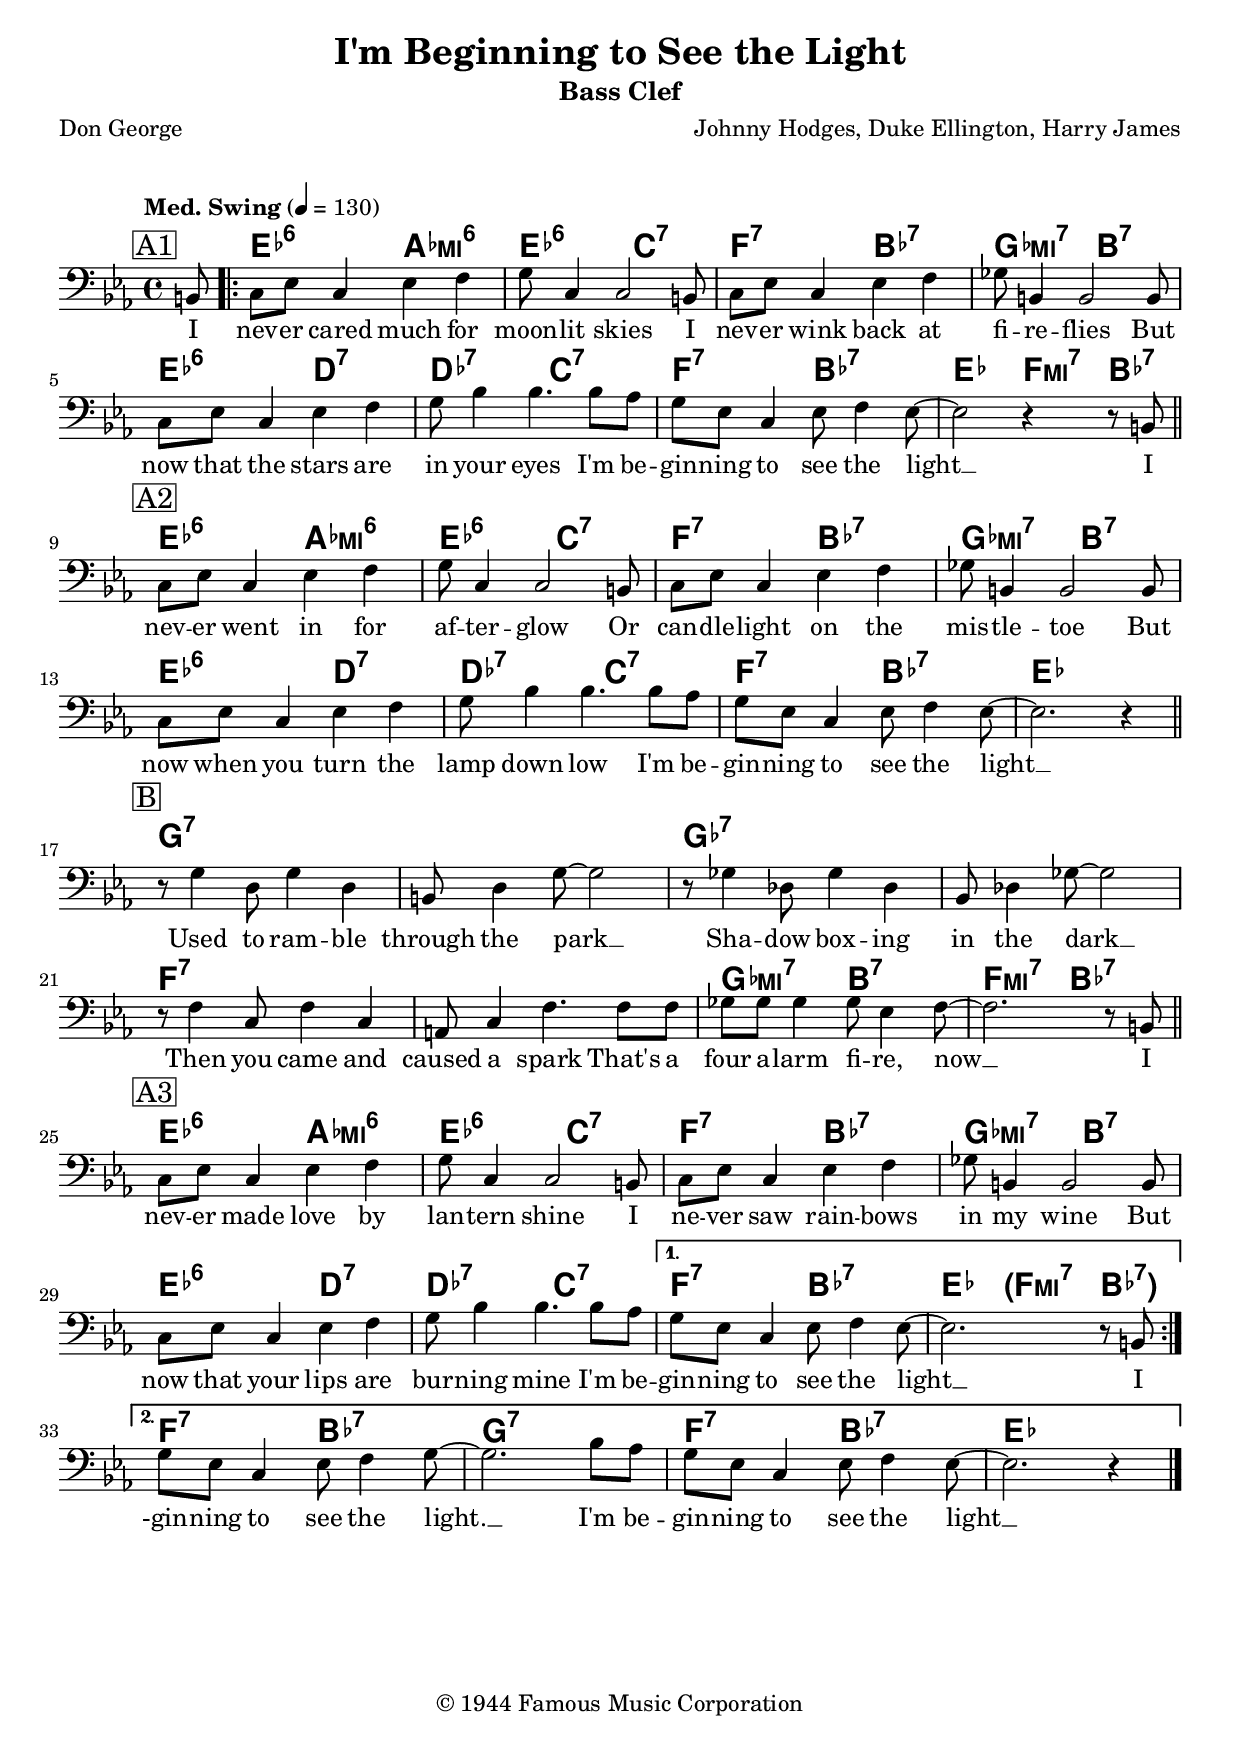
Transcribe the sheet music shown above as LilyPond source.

\version "2.24.0"

\include "english.ly"

instrument = "Bass Clef"
whatKey = ef,
whatClef = "bass"

%% -*- Mode: LilyPond -*-

\include "lead-sheets.ily"

\header {
  title = "I'm Beginning to See the Light"
  subtitle = \instrument
  poet = "Don George"
  composer = "Johnny Hodges, Duke Ellington, Harry James"
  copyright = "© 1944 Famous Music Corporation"
}

refrainLyricsPre = \lyricmode {
  I
}

refrainLyricsAOne = \lyricmode {
  nev -- er cared much for moon -- lit skies
  I nev -- er wink back at fi -- re -- flies
  But now that the stars are in your eyes
  I'm be -- gin -- ning to see the light __
  I
}

refrainLyricsATwo = \lyricmode {
  nev -- er went in for af -- ter -- glow
  Or can -- dle -- light on the mis -- tle -- toe
  But now when you turn the lamp down low
  I'm be -- gin -- ning to see the light __
}

refrainLyricsBridge = \lyricmode {
  Used to ram -- ble through the park __
  Sha -- dow box -- ing in the dark __
  Then you came and caused a spark
  That's a four a -- larm fi -- re, now __
  I
}

refrainLyricsAThree = \lyricmode {
  nev -- er made love by lan -- tern shine
  I ne -- ver saw rain -- bows in my wine
  But now that your lips are bur -- ning mine
  I'm be -- gin -- ning to see the light __
  I
}

refrainLyricsCoda = \lyricmode {
  -gin -- ning to see the light. __
  I'm be -- gin -- ning to see the light __
}

refrainChords = \chordmode {
  s8

  g2:6 c2:m6 g2:6 e2:7 a2:7 d2:7 bf2:m7 ef2:7
  g2:6 fs2:7 f2:7 e2:7 a2:7 d2:7
  
  g2 a4:m7 d4:7
  
  g2:6 c2:m6 g2:6 e2:7 a2:7 d2:7 bf2:m7 ef2:7
  g2:6 fs2:7 f2:7 e2:7 a2:7 d2:7
  
  g1
  
  b1:7 b1:7 bf1:7 bf1:7 a1:7 a1:7 bf2:m7 ef2:7 a2:m7 d2:7
  
  g2:6 c2:m6 g2:6 e2:7 a2:7 d2:7 bf2:m7 ef2:7
  g2:6 fs2:7 f2:7 e2:7
  
  a2:7 d2:7 g2

  \set chordNameFunction = #begin-parenthesis-ignatzek-chord-names
  a4:m7
  \set chordNameFunction = #end-parenthesis-ignatzek-chord-names
  d4:7
  \unset chordNameFunction

  a2:7 d2:7 b1:7

  a2:7 d2:7 g1
}

refrainMelody = \relative f' {
  \time 4/4
  \key g \major
  \clef \whatClef
  \tempo "Med. Swing" 4 = 130

  \mark \markup{ \box "A1" }

  \partial 8 ds8 |
  
  \bar ".|:"

  \repeat volta 2 {

  e8 g8 e4 g4 a4 | b8 e,4 e2 ds8 | e8 g8 e4 g4 a4 | bf8 ef,4 ef2 ef8 |
  \break
  e8 g8 e4 g4 a4 | b8 d4 d4. d8 c8 | b8 g8 e4 g8 a4 g8~
  g2 r4 r8 ds8

  \mark \markup{ \box "A2" }

  \bar "||"


  e8 g8 e4 g4 a4 | b8 e,4 e2 ds8 | e8 g8 e4 g4 a4 | bf8 ef,4 ef2 ef8 |
  \break
  e8 g8 e4 g4 a4 | b8 d4 d4. d8 c8 | b8 g8 e4 g8 a4 g8~
  g2. r4
    
  \bar "||"
  
  \break
  
  \mark \markup { \box "B" }

  r8 b4 fs8 b4 fs4 | ds8 fs4 b8~ b2 | r8 bf4 f8 bf4 f4 | d8 f4 bf8~ bf2 |
  \break
  r8 a4 e8 a4 e4 | cs8 e4 a4. a8 a8 | bf8 bf8 bf4 bf8 g4 a8~ | a2. r8 ds,8 

  \bar "||"
  \break

  \mark \markup { \box "A3" }

  e8 g8 e4 g4 a4 | b8 e,4 e2 ds8 | e8 g8 e4 g4 a4 | bf8 ef,4 ef2 ef8 |
  \break
  e8 g8 e4 g4 a4 | b8 d4 d4. d8 c8 |
  }
  \alternative {
    { b8 g8 e4 g8 a4 g8~ |
      g2. r8 ds8 | }
    { b'8 g8 e4 g8 a4 b8~ |
      b2. d8 c8 |
      b8 g8 e4 g8 a4 g8~ |
      g2. r4 | }
  }

  \bar "|."
}

\include "paper.ily"

\markup {
  % Leave a gap after the header
  \vspace #1
}

\score {
  <<
    { \context ChordNames 
      {
      \override ChordName.font-size = #+3
      \override ChordName.font-series = #'bold
      \set chordChanges = ##t
     \transpose g \whatKey {
       \refrainChords
	}
      }
      }
    \new Staff {
      \context Voice = "voiceMelody" { 
	\noDoubleAccidentalMusic \transpose g \whatKey {
	  \refrainMelody
	  }
	}
    }
    \new Lyrics \lyricsto "voiceMelody"
    {
      \refrainLyricsPre
      \refrainLyricsAOne
      \refrainLyricsATwo
      \refrainLyricsBridge
      \refrainLyricsAThree
      \refrainLyricsCoda
    }
  >>
  \layout { }
}

$(if #(not (string-contains instrument "Standard"))
     #{ \pageBreak #} )

performanceNotes =
\markup {
  \column {
    \line { \huge { last 8 clarinet, vocal chorus, clarinet chorus, } }
    \line { \huge { guitar chorus, vocal from B with second ending } }
  }
}

\include "notes.ily"

